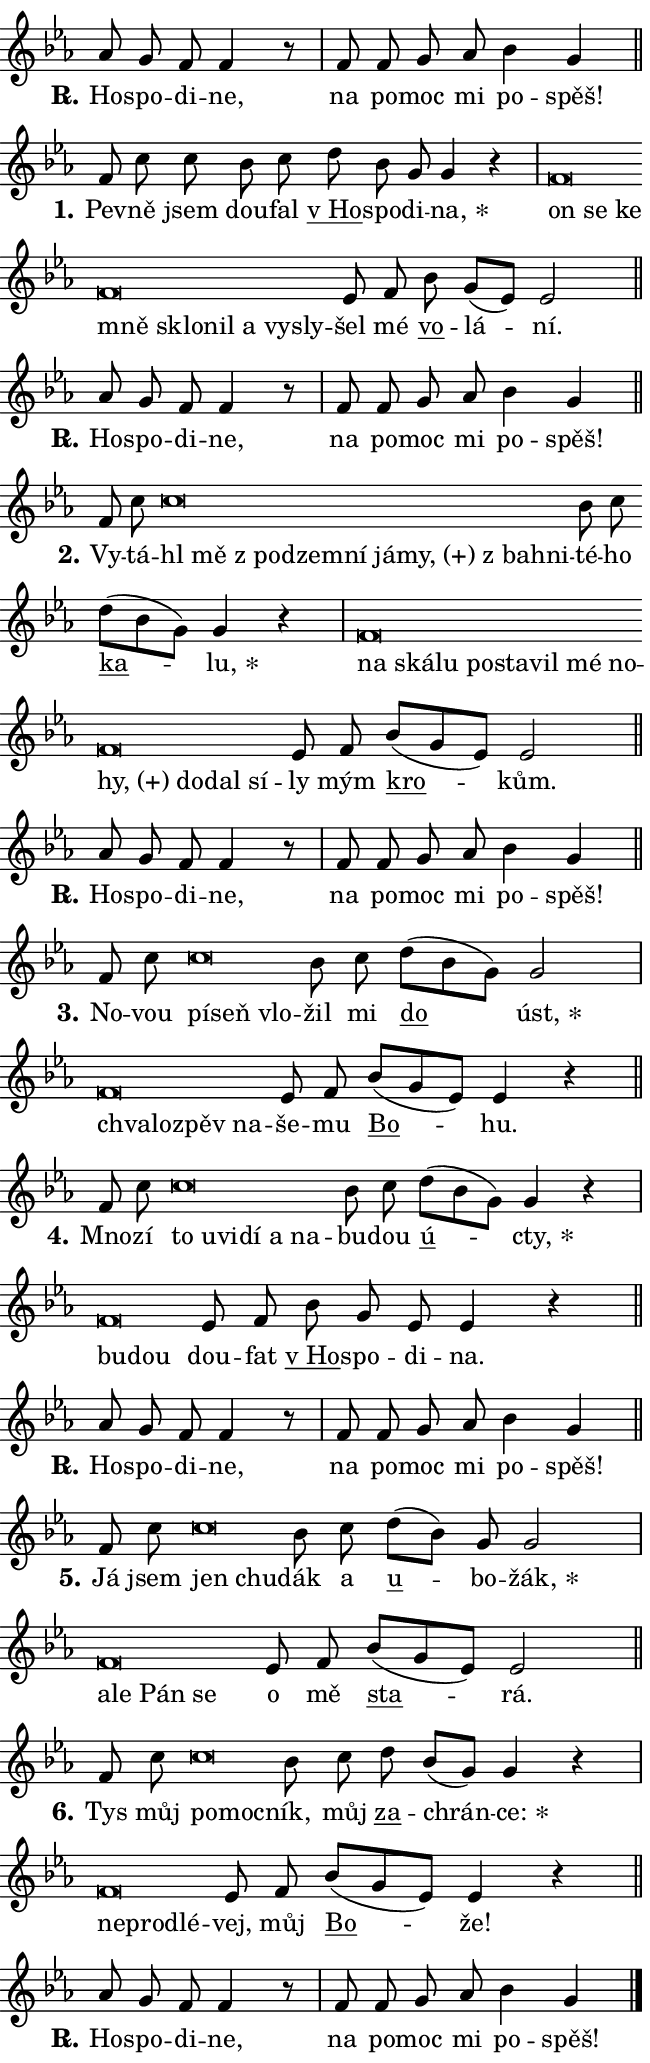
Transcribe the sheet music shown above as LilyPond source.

\version "2.24.0"
\header { tagline = "" }
\paper {
  indent = 0\cm
  top-margin = 0\cm
  right-margin = 0.13\cm % to fit lyric hyphens
  bottom-margin = 0\cm
  left-margin = 0\cm
  paper-width = 11\cm
  page-breaking = #ly:one-page-breaking
  system-system-spacing.basic-distance = #11
  score-system-spacing.basic-distance = #11
  ragged-last = ##f
}


%% Author: Thomas Morley
%% https://lists.gnu.org/archive/html/lilypond-user/2020-05/msg00002.html
#(define (line-position grob)
"Returns position of @var[grob} in current system:
   @code{'start}, if at first time-step
   @code{'end}, if at last time-step
   @code{'middle} otherwise
"
  (let* ((col (ly:item-get-column grob))
         (ln (ly:grob-object col 'left-neighbor))
         (rn (ly:grob-object col 'right-neighbor))
         (col-to-check-left (if (ly:grob? ln) ln col))
         (col-to-check-right (if (ly:grob? rn) rn col))
         (break-dir-left
           (and
             (ly:grob-property col-to-check-left 'non-musical #f)
             (ly:item-break-dir col-to-check-left)))
         (break-dir-right
           (and
             (ly:grob-property col-to-check-right 'non-musical #f)
             (ly:item-break-dir col-to-check-right))))
        (cond ((eqv? 1 break-dir-left) 'start)
              ((eqv? -1 break-dir-right) 'end)
              (else 'middle))))

#(define (tranparent-at-line-position vctor)
  (lambda (grob)
  "Relying on @code{line-position} select the relevant enry from @var{vctor}.
Used to determine transparency,"
    (case (line-position grob)
      ((end) (not (vector-ref vctor 0)))
      ((middle) (not (vector-ref vctor 1)))
      ((start) (not (vector-ref vctor 2))))))

noteHeadBreakVisibility =
#(define-music-function (break-visibility)(vector?)
"Makes @code{NoteHead}s transparent relying on @var{break-visibility}"
#{
  \override NoteHead.transparent =
    #(tranparent-at-line-position break-visibility)
#})

#(define delete-ledgers-for-transparent-note-heads
  (lambda (grob)
    "Reads whether a @code{NoteHead} is transparent.
If so this @code{NoteHead} is removed from @code{'note-heads} from
@var{grob}, which is supposed to be @code{LedgerLineSpanner}.
As a result ledgers are not printed for this @code{NoteHead}"
    (let* ((nhds-array (ly:grob-object grob 'note-heads))
           (nhds-list
             (if (ly:grob-array? nhds-array)
                 (ly:grob-array->list nhds-array)
                 '()))
           ;; Relies on the transparent-property being done before
           ;; Staff.LedgerLineSpanner.after-line-breaking is executed.
           ;; This is fragile ...
           (to-keep
             (remove
               (lambda (nhd)
                 (ly:grob-property nhd 'transparent #f))
               nhds-list)))
      ;; TODO find a better method to iterate over grob-arrays, similiar
      ;; to filter/remove etc for lists
      ;; For now rebuilt from scratch
      (set! (ly:grob-object grob 'note-heads)  '())
      (for-each
        (lambda (nhd)
          (ly:pointer-group-interface::add-grob grob 'note-heads nhd))
        to-keep))))

squashNotes = {
  \override NoteHead.X-extent = #'(-0.2 . 0.2)
  \override NoteHead.Y-extent = #'(-0.75 . 0)
  \override NoteHead.stencil =
    #(lambda (grob)
       (let ((pos (ly:grob-property grob 'staff-position)))
         (begin
           (if (< pos -7) (display "ERROR: Lower brevis then expected\n") (display ""))
           (if (<= pos -6) ly:text-interface::print ly:note-head::print))))
}
unSquashNotes = {
  \revert NoteHead.X-extent
  \revert NoteHead.Y-extent
  \revert NoteHead.stencil
}

hideNotes = \noteHeadBreakVisibility #begin-of-line-visible
unHideNotes = \noteHeadBreakVisibility #all-visible

% work-around for resetting accidentals
% https://lilypond.org/doc/v2.23/Documentation/notation/displaying-rhythms#unmetered-music
cadenzaMeasure = {
  \cadenzaOff
  \partial 1024 s1024
  \cadenzaOn
}

#(define-markup-command (accent layout props text) (markup?)
  "Underline accented syllable"
  (interpret-markup layout props
    #{\markup \override #'(offset . 4.3) \underline { #text }#}))

responsum = \markup \concat {
  "R" \hspace #-1.05 \path #0.1 #'((moveto 0 0.07) (lineto 0.9 0.8)) \hspace #0.05 "."
}

spaceSize = #0.6828661417322834 % exact space size for TeX Gyre Schola

\layout {
  \context {
    \Staff
    \remove "Time_signature_engraver"
    \override LedgerLineSpanner.after-line-breaking = #delete-ledgers-for-transparent-note-heads
  }
  \context {
    \Lyrics {
      \override LyricSpace.minimum-distance = \spaceSize
      \override LyricText.font-name = #"TeX Gyre Schola"
      \override LyricText.font-size = 1
      \override StanzaNumber.font-name = #"TeX Gyre Schola Bold"
      \override StanzaNumber.font-size = 1
    }
  }
  \context {
    \Score 
    \override NoteHead.text =
      #(lambda (grob) 
        (let ((pos (ly:grob-property grob 'staff-position)))
          #{\markup {
            \combine
              \halign #-0.55 \raise #(if (= pos -6) 0 0.5) \override #'(thickness . 2) \draw-line #'(3.2 . 0)
              \musicglyph "noteheads.sM1"
          }#}))
  }
}

% magnetic-lyrics.ily
%
%   written by
%     Jean Abou Samra <jean@abou-samra.fr>
%     Werner Lemberg <wl@gnu.org>
%
%   adapted by
%     Jiri Hon <jiri.hon@gmail.com>
%
% Version 2022-Apr-15

% https://www.mail-archive.com/lilypond-user@gnu.org/msg149350.html

#(define (Left_hyphen_pointer_engraver context)
   "Collect syllable-hyphen-syllable occurrences in lyrics and store
them in properties.  This engraver only looks to the left.  For
example, if the lyrics input is @code{foo -- bar}, it does the
following.

@itemize @bullet
@item
Set the @code{text} property of the @code{LyricHyphen} grob between
@q{foo} and @q{bar} to @code{foo}.

@item
Set the @code{left-hyphen} property of the @code{LyricText} grob with
text @q{foo} to the @code{LyricHyphen} grob between @q{foo} and
@q{bar}.
@end itemize

Use this auxiliary engraver in combination with the
@code{lyric-@/text::@/apply-@/magnetic-@/offset!} hook."
   (let ((hyphen #f)
         (text #f))
     (make-engraver
      (acknowledgers
       ((lyric-syllable-interface engraver grob source-engraver)
        (set! text grob)))
      (end-acknowledgers
       ((lyric-hyphen-interface engraver grob source-engraver)
        ;(when (not (grob::has-interface grob 'lyric-space-interface))
          (set! hyphen grob)));)
      ((stop-translation-timestep engraver)
       (when (and text hyphen)
         (ly:grob-set-object! text 'left-hyphen hyphen))
       (set! text #f)
       (set! hyphen #f)))))

#(define (lyric-text::apply-magnetic-offset! grob)
   "If the space between two syllables is less than the value in
property @code{LyricText@/.details@/.squash-threshold}, move the right
syllable to the left so that it gets concatenated with the left
syllable.

Use this function as a hook for
@code{LyricText@/.after-@/line-@/breaking} if the
@code{Left_@/hyphen_@/pointer_@/engraver} is active."
   (let ((hyphen (ly:grob-object grob 'left-hyphen #f)))
     (when hyphen
       (let ((left-text (ly:spanner-bound hyphen LEFT)))
         (when (grob::has-interface left-text 'lyric-syllable-interface)
           (let* ((common (ly:grob-common-refpoint grob left-text X))
                  (this-x-ext (ly:grob-extent grob common X))
                  (left-x-ext
                   (begin
                     ;; Trigger magnetism for left-text.
                     (ly:grob-property left-text 'after-line-breaking)
                     (ly:grob-extent left-text common X)))
                  ;; `delta` is the gap width between two syllables.
                  (delta (- (interval-start this-x-ext)
                            (interval-end left-x-ext)))
                  (details (ly:grob-property grob 'details))
                  (threshold (assoc-get 'squash-threshold details 0.2)))
             (when (< delta threshold)
               (let* (;; We have to manipulate the input text so that
                      ;; ligatures crossing syllable boundaries are not
                      ;; disabled.  For languages based on the Latin
                      ;; script this is essentially a beautification.
                      ;; However, for non-Western scripts it can be a
                      ;; necessity.
                      (lt (ly:grob-property left-text 'text))
                      (rt (ly:grob-property grob 'text))
                      (is-space (grob::has-interface hyphen 'lyric-space-interface))
                      (space (if is-space " " ""))
                      (extra-delta (if is-space spaceSize 0))
                      ;; Append new syllable.
                      (ltrt-space (if (and (string? lt) (string? rt))
                                (string-append lt space rt)
                                (make-concat-markup (list lt space rt))))
                      ;; Right-align `ltrt` to the right side.
                      (ltrt-space-markup (grob-interpret-markup
                               grob
                               (make-translate-markup
                                (cons (interval-length this-x-ext) 0)
                                (make-right-align-markup ltrt-space)))))
                 (begin
                   ;; Don't print `left-text`.
                   (ly:grob-set-property! left-text 'stencil #f)
                   ;; Set text and stencil (which holds all collected
                   ;; syllables so far) and shift it to the left.
                   (ly:grob-set-property! grob 'text ltrt-space)
                   (ly:grob-set-property! grob 'stencil ltrt-space-markup)
                   (ly:grob-translate-axis! grob (- (- delta extra-delta)) X))))))))))


#(define (lyric-hyphen::displace-bounds-first grob)
   ;; Make very sure this callback isn't triggered too early.
   (let ((left (ly:spanner-bound grob LEFT))
         (right (ly:spanner-bound grob RIGHT)))
     (ly:grob-property left 'after-line-breaking)
     (ly:grob-property right 'after-line-breaking)
     (ly:lyric-hyphen::print grob)))

squashThreshold = #0.4

\layout {
  \context {
    \Lyrics
    \consists #Left_hyphen_pointer_engraver
    \override LyricText.after-line-breaking =
      #lyric-text::apply-magnetic-offset!
    \override LyricHyphen.stencil = #lyric-hyphen::displace-bounds-first
    \override LyricText.details.squash-threshold = \squashThreshold
    \override LyricHyphen.minimum-distance = 0
    \override LyricHyphen.minimum-length = \squashThreshold
  }
}

squashText = \override LyricText.details.squash-threshold = 9999
unSquashText = \override LyricText.details.squash-threshold = \squashThreshold

leftText = \override LyricText.self-alignment-X = #LEFT
unLeftText = \revert LyricText.self-alignment-X

starOffset = #(lambda (grob) 
                (let ((x_offset (ly:self-alignment-interface::aligned-on-x-parent grob)))
                  (if (= x_offset 0) 0 (+ x_offset 1.2))))

star = #(define-music-function (syllable)(string?)
"Append star separator at the end of a syllable"
#{
  \once \override LyricText.X-offset = #starOffset
  \lyricmode { \markup {
    #syllable
    \override #'((font-name . "TeX Gyre Schola Bold")) \hspace #0.2 \lower #0.65 \larger "*"
  } }
#})

starAccent = #(define-music-function (syllable)(string?)
"Append star separator at the end of a syllable and make accent"
#{
  \once \override LyricText.X-offset = #starOffset
  \lyricmode { \markup {
    \accent #syllable
    \override #'((font-name . "TeX Gyre Schola Bold")) \hspace #0.2 \lower #0.65 \larger "*"
  } }
#})

breath = #(define-music-function (syllable)(string?)
"Append breathing indicator at the end of a syllable"
#{
  \lyricmode { \markup { #syllable "+" } }
#})

optionalBreath = #(define-music-function (syllable)(string?)
"Append optional breathing indicator at the end of a syllable"
#{
  \lyricmode { \markup { #syllable "(+)" } }
#})


\score {
    <<
        \new Voice = "melody" { \cadenzaOn \key es \major \relative { as'8 g f f4 r8 \cadenzaMeasure \bar "|" f8 f g as bes4 g \cadenzaMeasure \bar "||" \break } }
        \new Lyrics \lyricsto "melody" { \lyricmode { \set stanza = \responsum
Ho -- spo -- di -- ne, na po -- moc mi po -- spěš! } }
    >>
    \layout {}
}

\score {
    <<
        \new Voice = "melody" { \cadenzaOn \key es \major \relative { f'8 c' \bar "" c bes8 c \bar "" d bes g g4 r \cadenzaMeasure \bar "|" \squashNotes f\breve*1/16 \hideNotes \breve*1/16 \bar "" \breve*1/16 \bar "" \breve*1/16 \bar "" \breve*1/16 \bar "" \breve*1/16 \bar "" \breve*1/16 \bar "" \breve*1/16 \breve*1/16 \bar "" \unHideNotes \unSquashNotes es8 f \bar "" bes g[( es)] es2 \cadenzaMeasure \bar "||" \break } }
        \new Lyrics \lyricsto "melody" { \lyricmode { \set stanza = "1."
Pev -- ně jsem dou -- fal \markup \accent "v Ho" -- spo -- di -- \star na, \leftText on \squashText se ke mně sklo -- nil a vy -- sly -- \unLeftText \unSquashText šel mé \markup \accent vo -- lá -- ní. } }
    >>
    \layout {}
}

\score {
    <<
        \new Voice = "melody" { \cadenzaOn \key es \major \relative { as'8 g f f4 r8 \cadenzaMeasure \bar "|" f8 f g as bes4 g \cadenzaMeasure \bar "||" \break } }
        \new Lyrics \lyricsto "melody" { \lyricmode { \set stanza = \responsum
Ho -- spo -- di -- ne, na po -- moc mi po -- spěš! } }
    >>
    \layout {}
}

\score {
    <<
        \new Voice = "melody" { \cadenzaOn \key es \major \relative { f'8 c' \bar "" \squashNotes c\breve*1/16 \hideNotes \breve*1/16 \bar "" \breve*1/16 \bar "" \breve*1/16 \bar "" \breve*1/16 \bar "" \breve*1/16 \bar "" \breve*1/16 \bar "" \breve*1/16 \breve*1/16 \bar "" \unHideNotes \unSquashNotes bes8 c \bar "" d[( bes g)] g4 r \cadenzaMeasure \bar "|" \squashNotes f\breve*1/16 \hideNotes \breve*1/16 \bar "" \breve*1/16 \bar "" \breve*1/16 \bar "" \breve*1/16 \bar "" \breve*1/16 \bar "" \breve*1/16 \bar "" \breve*1/16 \bar "" \breve*1/16 \bar "" \breve*1/16 \bar "" \breve*1/16 \breve*1/16 \bar "" \unHideNotes \unSquashNotes es8 f \bar "" bes[( g es)] es2 \cadenzaMeasure \bar "||" \break } }
        \new Lyrics \lyricsto "melody" { \lyricmode { \set stanza = "2."
Vy -- tá -- \leftText hl \squashText mě "z pod" -- zem -- ní já -- \optionalBreath my, "z ba" -- hni -- \unLeftText \unSquashText té -- ho \markup \accent ka -- \star lu, \leftText na \squashText ská -- lu po -- sta -- vil mé no -- \optionalBreath hy, do -- dal sí -- \unLeftText \unSquashText ly mým \markup \accent kro -- kům. } }
    >>
    \layout {}
}

\score {
    <<
        \new Voice = "melody" { \cadenzaOn \key es \major \relative { as'8 g f f4 r8 \cadenzaMeasure \bar "|" f8 f g as bes4 g \cadenzaMeasure \bar "||" \break } }
        \new Lyrics \lyricsto "melody" { \lyricmode { \set stanza = \responsum
Ho -- spo -- di -- ne, na po -- moc mi po -- spěš! } }
    >>
    \layout {}
}

\score {
    <<
        \new Voice = "melody" { \cadenzaOn \key es \major \relative { f'8 c' \bar "" \squashNotes c\breve*1/16 \hideNotes \breve*1/16 \breve*1/16 \bar "" \unHideNotes \unSquashNotes bes8 c \bar "" d[( bes g)] g2 \cadenzaMeasure \bar "|" \squashNotes f\breve*1/16 \hideNotes \breve*1/16 \bar "" \breve*1/16 \breve*1/16 \bar "" \unHideNotes \unSquashNotes es8 f \bar "" bes[( g es)] es4 r \cadenzaMeasure \bar "||" \break } }
        \new Lyrics \lyricsto "melody" { \lyricmode { \set stanza = "3."
No -- vou \leftText pí -- \squashText seň vlo -- \unLeftText \unSquashText žil mi \markup \accent do \star úst, \leftText chva -- \squashText lo -- zpěv na -- \unLeftText \unSquashText še -- mu \markup \accent Bo -- hu. } }
    >>
    \layout {}
}

\score {
    <<
        \new Voice = "melody" { \cadenzaOn \key es \major \relative { f'8 c' \bar "" \squashNotes c\breve*1/16 \hideNotes \breve*1/16 \bar "" \breve*1/16 \bar "" \breve*1/16 \bar "" \breve*1/16 \breve*1/16 \bar "" \unHideNotes \unSquashNotes bes8 c \bar "" d[( bes g)] g4 r \cadenzaMeasure \bar "|" \squashNotes f\breve*1/16 \hideNotes \breve*1/16 \bar "" \unHideNotes \unSquashNotes es8 f \bar "" bes g es es4 r \cadenzaMeasure \bar "||" \break } }
        \new Lyrics \lyricsto "melody" { \lyricmode { \set stanza = "4."
Mno -- zí \leftText to \squashText u -- vi -- dí a na -- \unLeftText \unSquashText bu -- dou \markup \accent ú -- \star cty, \leftText bu -- \squashText dou \unLeftText \unSquashText dou -- fat \markup \accent "v Ho" -- spo -- di -- na. } }
    >>
    \layout {}
}

\score {
    <<
        \new Voice = "melody" { \cadenzaOn \key es \major \relative { as'8 g f f4 r8 \cadenzaMeasure \bar "|" f8 f g as bes4 g \cadenzaMeasure \bar "||" \break } }
        \new Lyrics \lyricsto "melody" { \lyricmode { \set stanza = \responsum
Ho -- spo -- di -- ne, na po -- moc mi po -- spěš! } }
    >>
    \layout {}
}

\score {
    <<
        \new Voice = "melody" { \cadenzaOn \key es \major \relative { f'8 c' \bar "" \squashNotes c\breve*1/16 \hideNotes \breve*1/16 \bar "" \unHideNotes \unSquashNotes bes8 c \bar "" d[( bes)] g g2 \cadenzaMeasure \bar "|" \squashNotes f\breve*1/16 \hideNotes \breve*1/16 \bar "" \breve*1/16 \breve*1/16 \bar "" \unHideNotes \unSquashNotes es8 f \bar "" bes[( g es)] es2 \cadenzaMeasure \bar "||" \break } }
        \new Lyrics \lyricsto "melody" { \lyricmode { \set stanza = "5."
Já jsem \leftText jen \squashText chu -- \unLeftText \unSquashText dák a \markup \accent u -- bo -- \star žák, \leftText a -- \squashText le Pán se \unLeftText \unSquashText o mě \markup \accent sta -- rá. } }
    >>
    \layout {}
}

\score {
    <<
        \new Voice = "melody" { \cadenzaOn \key es \major \relative { f'8 c' \bar "" \squashNotes c\breve*1/16 \hideNotes \breve*1/16 \bar "" \unHideNotes \unSquashNotes bes8 c \bar "" d bes[( g)] g4 r \cadenzaMeasure \bar "|" \squashNotes f\breve*1/16 \hideNotes \breve*1/16 \breve*1/16 \bar "" \unHideNotes \unSquashNotes es8 f \bar "" bes[( g es)] es4 r \cadenzaMeasure \bar "||" \break } }
        \new Lyrics \lyricsto "melody" { \lyricmode { \set stanza = "6."
Tys můj \leftText po -- \squashText moc -- \unLeftText \unSquashText ník, můj \markup \accent za -- chrán -- \star ce: \leftText ne -- \squashText pro -- dlé -- \unLeftText \unSquashText vej, můj \markup \accent Bo -- že! } }
    >>
    \layout {}
}

\score {
    <<
        \new Voice = "melody" { \cadenzaOn \key es \major \relative { as'8 g f f4 r8 \cadenzaMeasure \bar "|" f8 f g as bes4 g \cadenzaMeasure \bar "||" \break } \bar "|." }
        \new Lyrics \lyricsto "melody" { \lyricmode { \set stanza = \responsum
Ho -- spo -- di -- ne, na po -- moc mi po -- spěš! } }
    >>
    \layout {}
}
